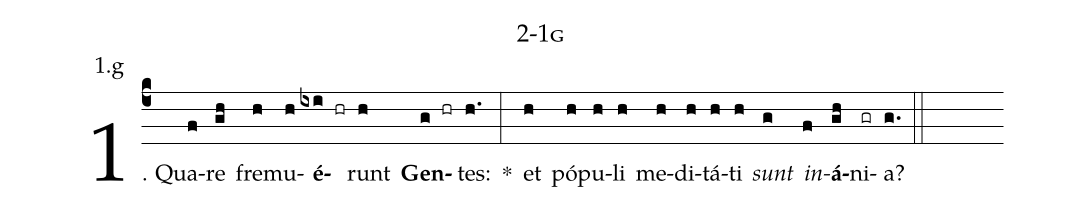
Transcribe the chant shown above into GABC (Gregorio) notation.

name: 2-1g;
annotation: 1.g;
%%
(c4)1. Qua(f)re(gh) fre(h)mu(h)<b>é</b>(ixi hr)runt(h) <b>Gen</b>(g hr)tes:(h.) *(:) et(h) pó(h)pu(h)li(h) me(h)di(h)tá(h)ti(h) <i>sunt</i>(g) <i>in</i>(f)<b>á</b>(gh)ni(gr)a?(g.) (::)
